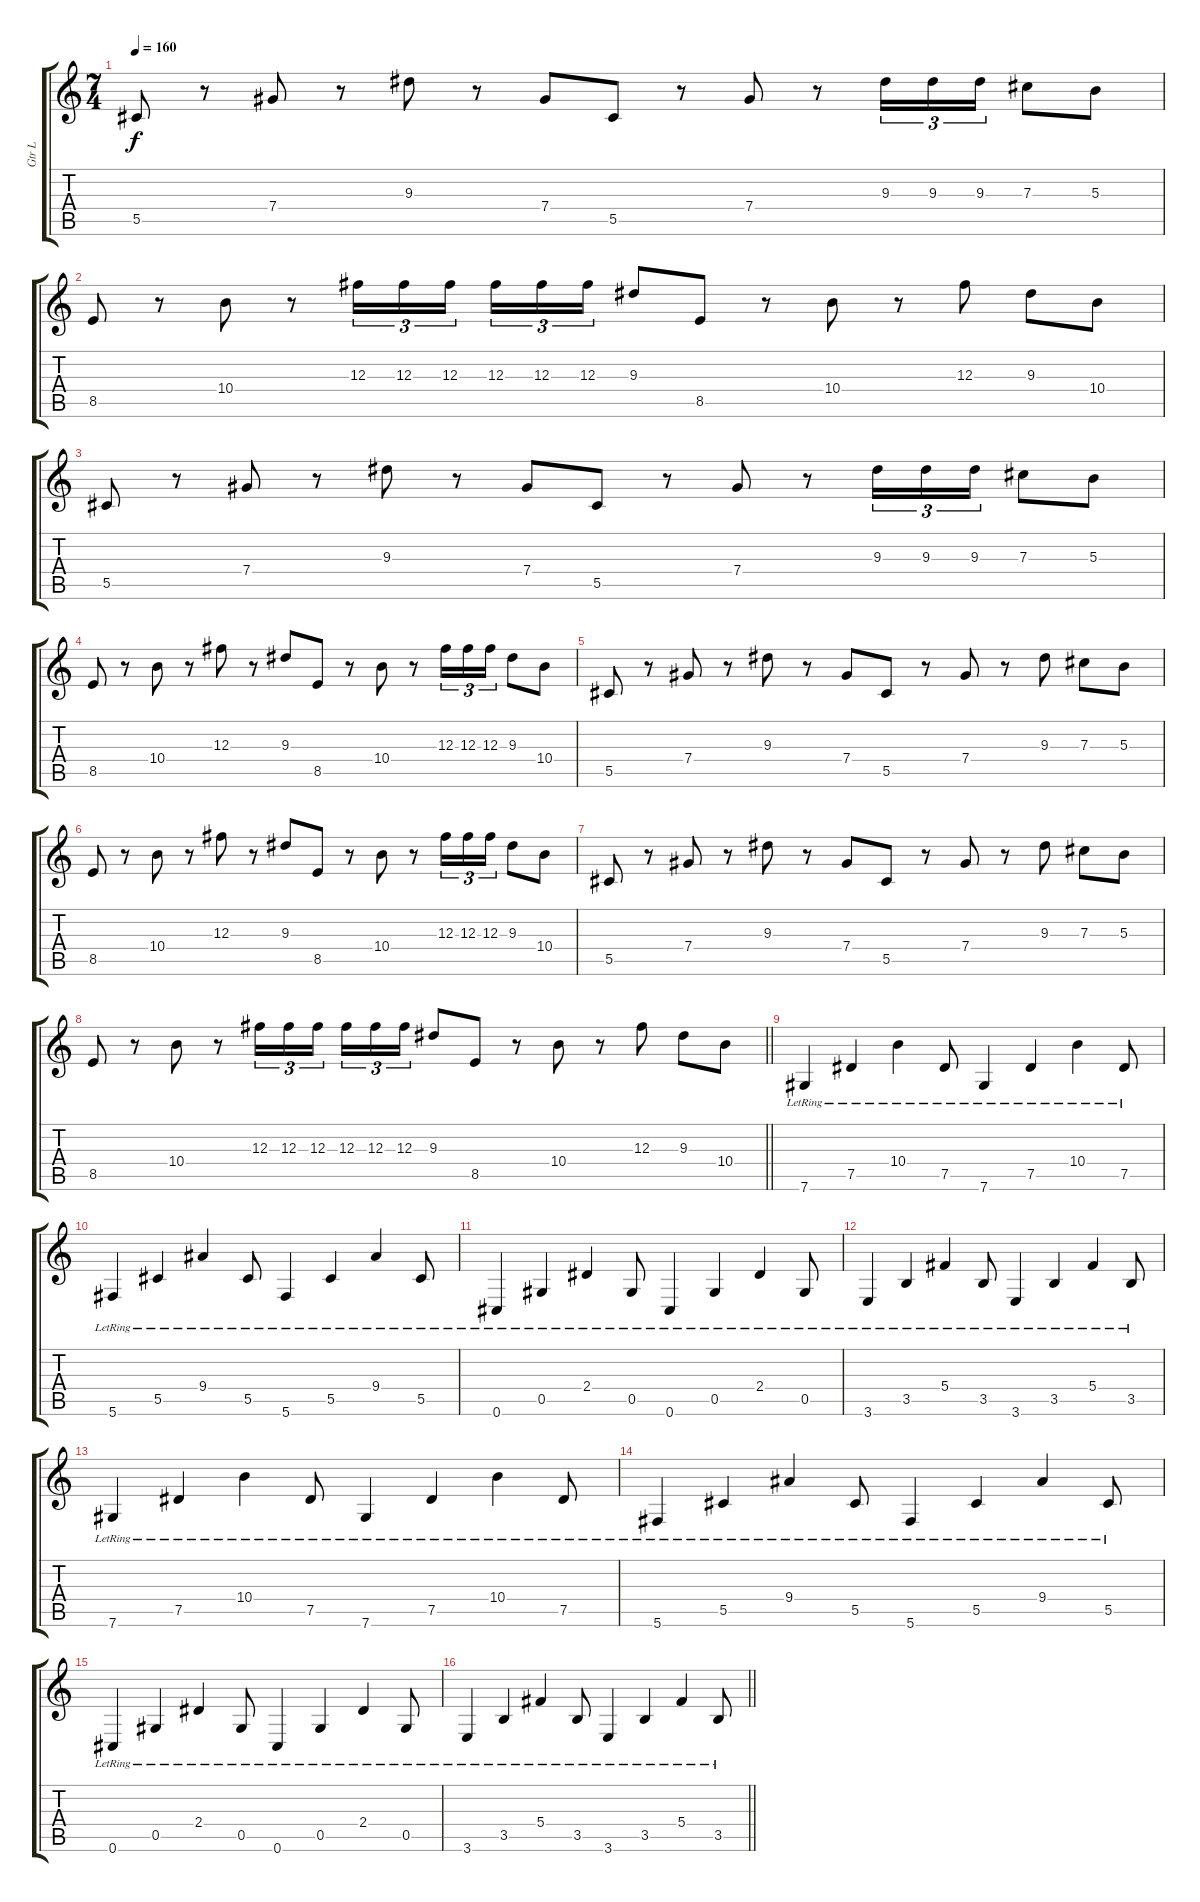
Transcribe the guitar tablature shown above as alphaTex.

\track ("Gtr L" "Gtr L") {instrument distortionguitar}
\staff {score tabs}
\tuning (Eb4 Bb3 Gb3 Db3 Ab2 Db2) {hide}
\ts (7 4)
\section ("" "")
\tempo 160
\clef g2
\ks c
5.5.8{dy f instrument electricguitarmuted} r.8 7.4.8 r.8 9.3.8 r.8 7.4.8 5.5.8 r.8 7.4.8 r.8 9.3.16{tu (3 2)} 9.3.16{tu (3 2)} 9.3.16{tu (3 2)} 7.3.8 5.3.8 |
8.5.8 r.8 10.4.8 r.8 12.3.16{tu (3 2)} 12.3.16{tu (3 2)} 12.3.16{tu (3 2) beam splitsecondary} 12.3.16{tu (3 2)} 12.3.16{tu (3 2)} 12.3.16{tu (3 2)} 9.3.8 8.5.8 r.8 10.4.8 r.8 12.3.8 9.3.8 10.4.8 |
5.5.8 r.8 7.4.8 r.8 9.3.8 r.8 7.4.8 5.5.8 r.8 7.4.8 r.8 9.3.16{tu (3 2)} 9.3.16{tu (3 2)} 9.3.16{tu (3 2)} 7.3.8 5.3.8 |
8.5.8 r.8 10.4.8 r.8 12.3.8 r.8 9.3.8 8.5.8 r.8 10.4.8 r.8 12.3.16{tu (3 2)} 12.3.16{tu (3 2)} 12.3.16{tu (3 2)} 9.3.8 10.4.8 |
5.5.8 r.8 7.4.8 r.8 9.3.8 r.8 7.4.8 5.5.8 r.8 7.4.8 r.8 9.3.8 7.3.8 5.3.8 |
8.5.8 r.8 10.4.8 r.8 12.3.8 r.8 9.3.8 8.5.8 r.8 10.4.8 r.8 12.3.16{tu (3 2)} 12.3.16{tu (3 2)} 12.3.16{tu (3 2)} 9.3.8 10.4.8 |
5.5.8 r.8 7.4.8 r.8 9.3.8 r.8 7.4.8 5.5.8 r.8 7.4.8 r.8 9.3.8 7.3.8 5.3.8 |
\barLineRight lightlight
8.5.8 r.8 10.4.8 r.8 12.3.16{tu (3 2)} 12.3.16{tu (3 2)} 12.3.16{tu (3 2) beam splitsecondary} 12.3.16{tu (3 2)} 12.3.16{tu (3 2)} 12.3.16{tu (3 2)} 9.3.8 8.5.8 r.8 10.4.8 r.8 12.3.8 9.3.8 10.4.8 |
\section ("" "")
7.6{lr}.4{instrument electricguitarjazz} 7.5{lr}.4 10.4{lr}.4 7.5{lr}.8 7.6{lr}.4 7.5{lr}.4 10.4{lr}.4 7.5{lr}.8 |
5.6{lr}.4 5.5{lr}.4 9.4{lr}.4 5.5{lr}.8 5.6{lr}.4 5.5{lr}.4 9.4{lr}.4 5.5{lr}.8 |
0.6{lr}.4 0.5{lr}.4 2.4{lr}.4 0.5{lr}.8 0.6{lr}.4 0.5{lr}.4 2.4{lr}.4 0.5{lr}.8 |
3.6{lr}.4 3.5{lr}.4 5.4{lr}.4 3.5{lr}.8 3.6{lr}.4 3.5{lr}.4 5.4{lr}.4 3.5{lr}.8 |
7.6{lr}.4 7.5{lr}.4 10.4{lr}.4 7.5{lr}.8 7.6{lr}.4 7.5{lr}.4 10.4{lr}.4 7.5{lr}.8 |
5.6{lr}.4 5.5{lr}.4 9.4{lr}.4 5.5{lr}.8 5.6{lr}.4 5.5{lr}.4 9.4{lr}.4 5.5{lr}.8 |
0.6{lr}.4 0.5{lr}.4 2.4{lr}.4 0.5{lr}.8 0.6{lr}.4 0.5{lr}.4 2.4{lr}.4 0.5{lr}.8 |
\barLineRight lightlight
3.6{lr}.4 3.5{lr}.4 5.4{lr}.4 3.5{lr}.8 3.6{lr}.4 3.5{lr}.4 5.4{lr}.4 3.5{lr}.8
